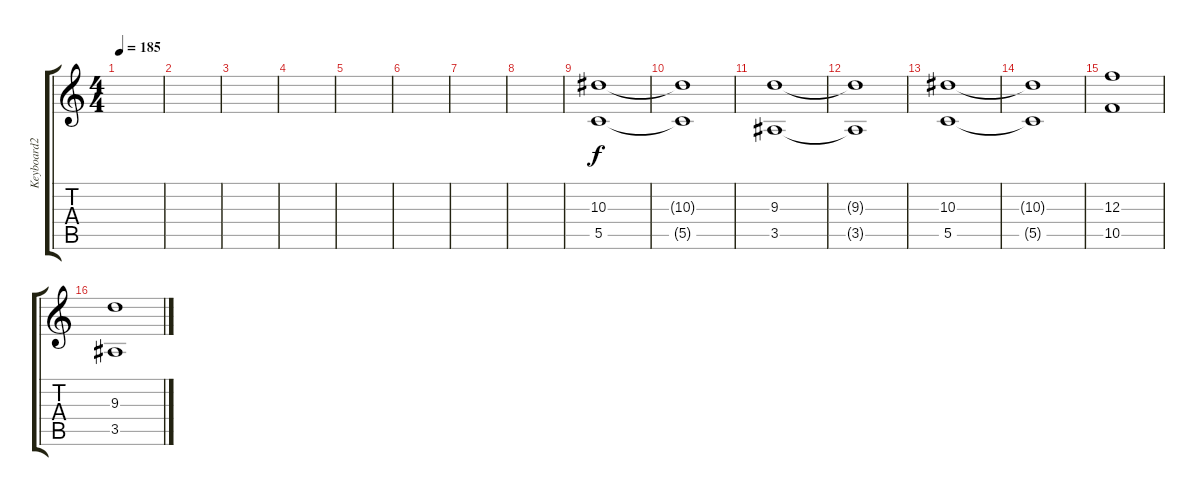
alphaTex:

\track ("Keyboard2" "Keyboard2") {instrument overdrivenguitar}
\staff {score tabs}
\tuning (D4 A3 F3 C3 G2 C2) {hide}
\ts (4 4)
\tempo 185
\clef g2
\ks c
|
|
|
|
|
|
|
|
(10.3 5.5).1 |
(10.3{t} 5.5{t}).1 |
(9.3 3.5).1 |
(9.3{t} 3.5{t}).1 |
(10.3 5.5).1 |
(10.3{t} 5.5{t}).1 |
(12.3 10.5).1 |
(9.3 3.5).1
